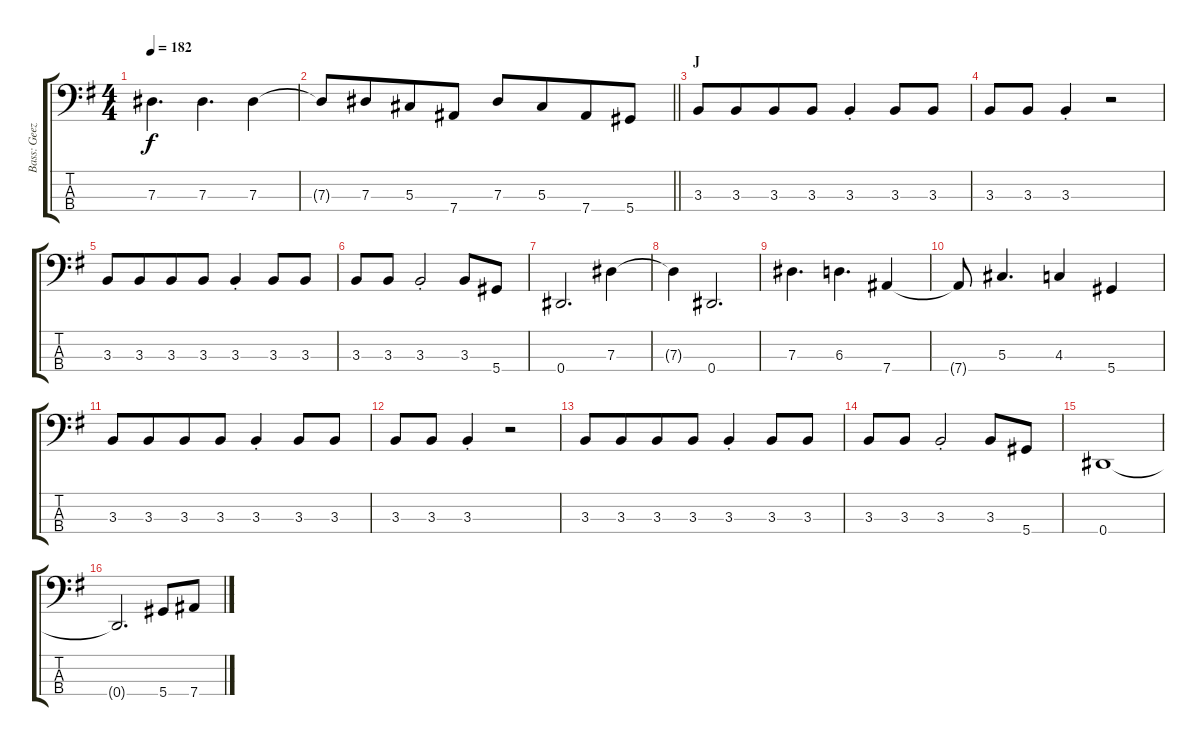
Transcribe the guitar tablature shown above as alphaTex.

\track ("Bass: Geezer" "Bass: Geez") {instrument electricbassfinger}
\staff {score tabs}
\tuning (Gb2 Db2 Ab1 Eb1) {hide}
\ts (4 4)
\tempo 182
\clef f4
\ks g
7.3.4{d dy f} 7.3.4{d} 7.3.4 |
\barLineRight lightlight
7.3{t}.8 7.3.8{beam merge} 5.3.8 7.4.8 7.3.8 5.3.8{beam merge} 7.4.8 5.4.8 |
\section ("" "J")
3.3.8 3.3.8{beam merge} 3.3.8 3.3.8 3.3{st}.4{beam merge} 3.3.8 3.3.8 |
3.3.8 3.3.8 3.3{st}.4 r.2 |
3.3.8 3.3.8{beam merge} 3.3.8 3.3.8 3.3{st}.4{beam merge} 3.3.8 3.3.8 |
3.3.8 3.3.8 3.3{st}.2 3.3.8 5.4.8 |
0.4.2{d} 7.3.4 |
7.3{t}.4 0.4.2{d} |
7.3.4{d} 6.3.4{d} 7.4.4 |
7.4{t}.8 5.3.4{d} 4.3.4 5.4.4 |
3.3.8 3.3.8{beam merge} 3.3.8 3.3.8 3.3{st}.4{beam merge} 3.3.8 3.3.8 |
3.3.8 3.3.8 3.3{st}.4 r.2 |
3.3.8 3.3.8{beam merge} 3.3.8 3.3.8 3.3{st}.4{beam merge} 3.3.8 3.3.8 |
3.3.8 3.3.8 3.3{st}.2 3.3.8 5.4.8 |
0.4.1 |
0.4{t}.2{d} 5.4.8 7.4.8
